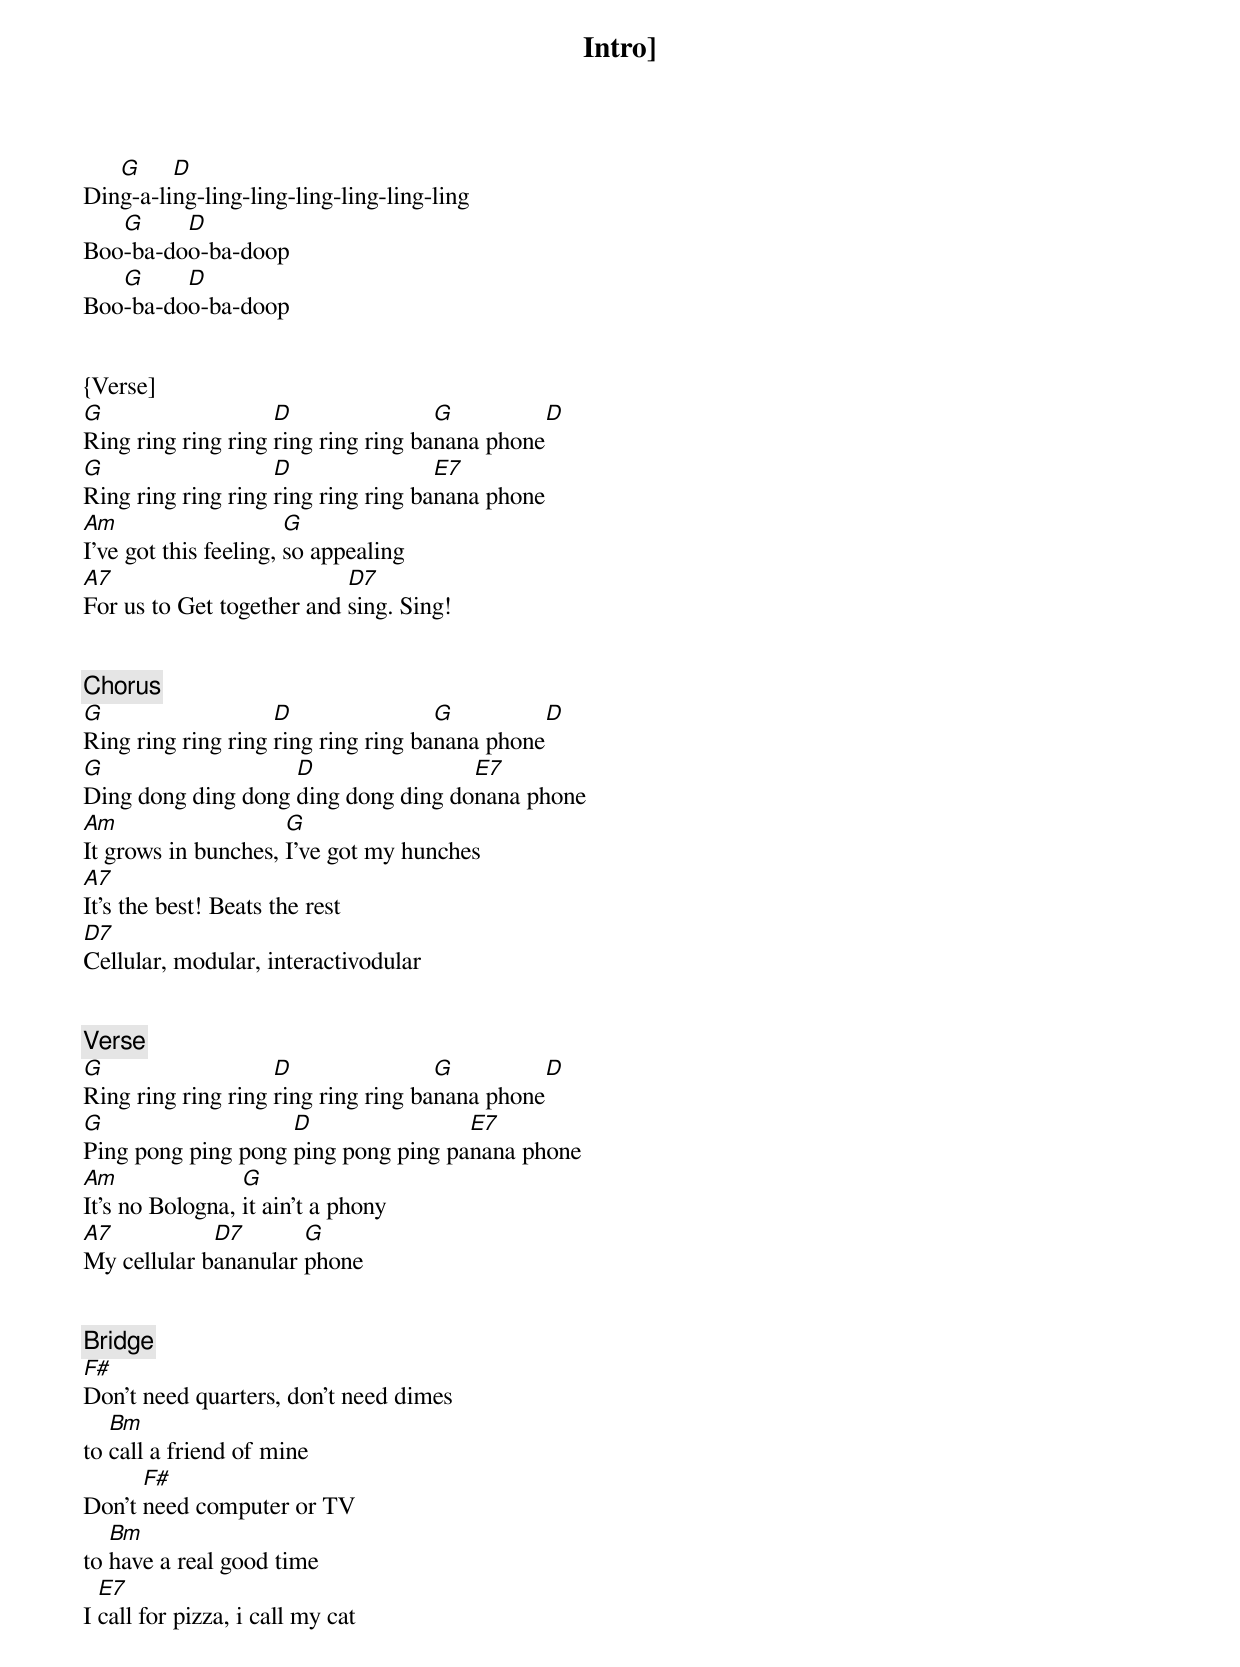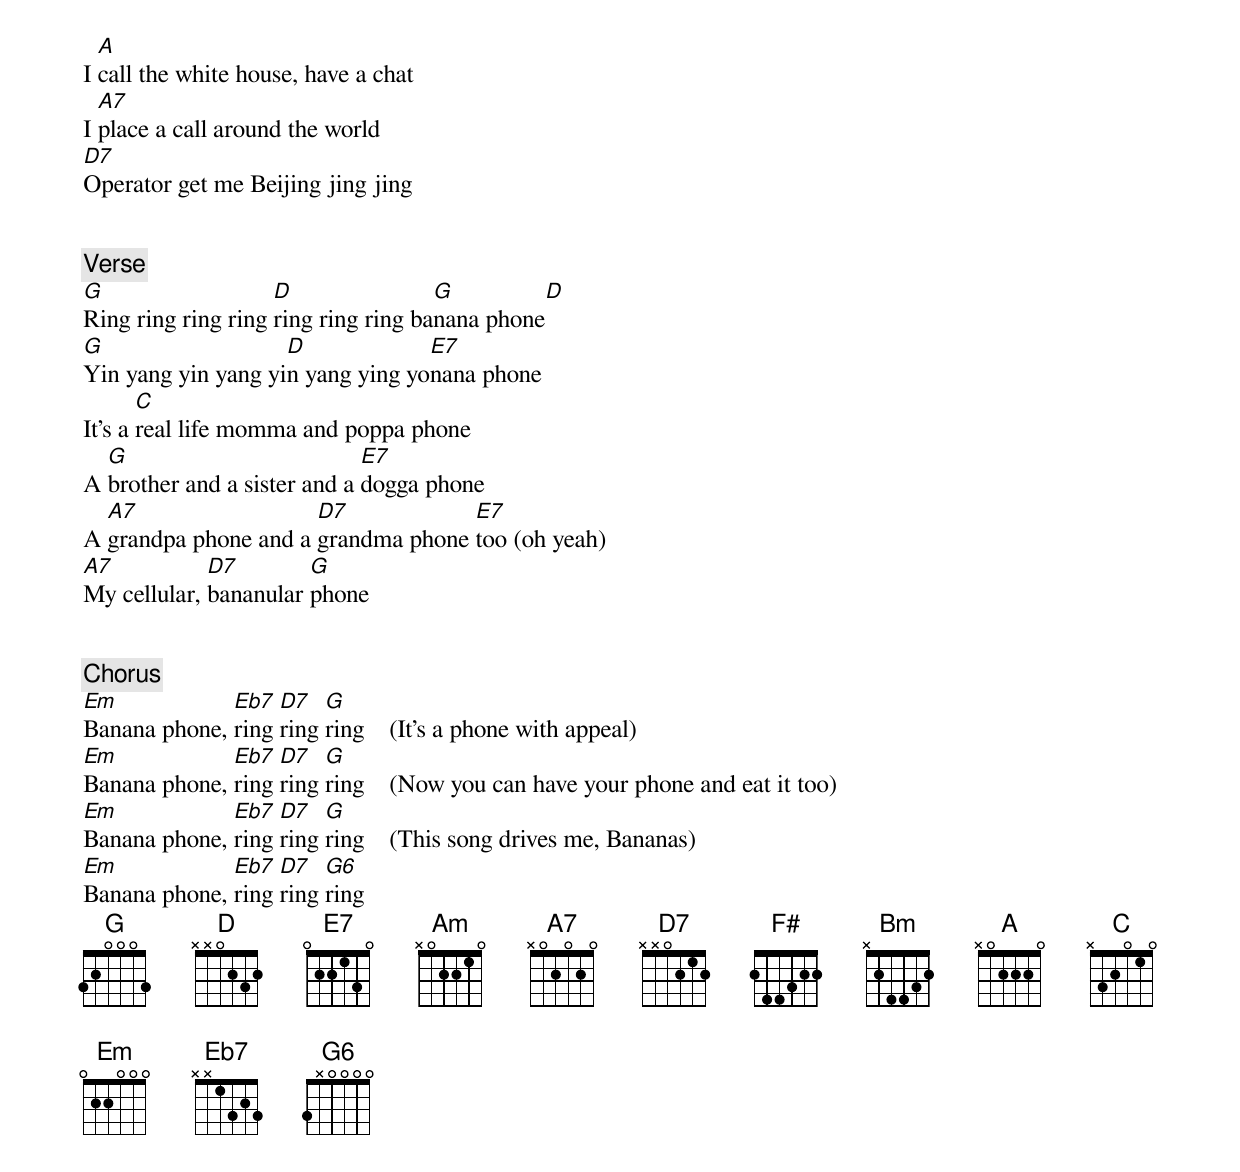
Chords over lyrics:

Intro]
   G     D
Ding-a-ling-ling-ling-ling-ling-ling-ling
   G     D
Boo-ba-doo-ba-doop
   G     D
Boo-ba-doo-ba-doop


{Verse]
G                   D                G          D
Ring ring ring ring ring ring ring banana phone
G                   D                E7
Ring ring ring ring ring ring ring banana phone
Am                     G
I've got this feeling, so appealing
A7                         D7
For us to Get together and sing. Sing!


[Chorus]
G                   D                G          D
Ring ring ring ring ring ring ring banana phone
G                   D                E7
Ding dong ding dong ding dong ding donana phone
Am                   G
It grows in bunches, I've got my hunches
A7
It's the best! Beats the rest
D7
Cellular, modular, interactivodular


[Verse]
G                   D                G          D
Ring ring ring ring ring ring ring banana phone
G                   D                E7
Ping pong ping pong ping pong ping panana phone
Am               G
It's no Bologna, it ain't a phony
A7           D7       G
My cellular bananular phone


[Bridge]
F#
Don't need quarters, don't need dimes
   Bm
to call a friend of mine
      F#
Don't need computer or TV
   Bm
to have a real good time
  E7
I call for pizza, i call my cat
  A
I call the white house, have a chat
  A7
I place a call around the world
D7
Operator get me Beijing jing jing


[Verse]
G                   D                G          D
Ring ring ring ring ring ring ring banana phone
G                   D             E7
Yin yang yin yang yin yang ying yonana phone
       C
It's a real life momma and poppa phone
  G                          E7
A brother and a sister and a dogga phone
  A7                  D7            E7
A grandpa phone and a grandma phone too (oh yeah)
A7           D7        G
My cellular, bananular phone


[Chorus]
Em            Eb7  D7   G
Banana phone, ring ring ring    (It's a phone with appeal)
Em            Eb7  D7   G
Banana phone, ring ring ring    (Now you can have your phone and eat it too)
Em            Eb7  D7   G
Banana phone, ring ring ring    (This song drives me, Bananas)
Em            Eb7  D7   G6
Banana phone, ring ring ring
